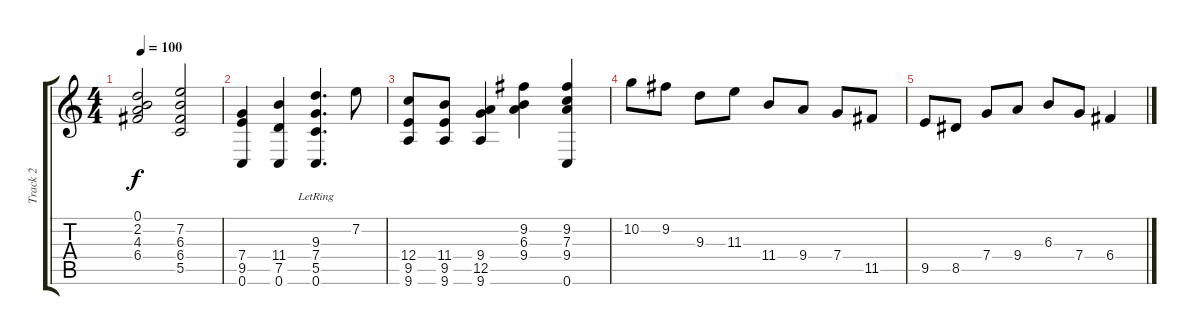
\track ("Track 2" "Track 2") {instrument electricguitarjazz bank 255}
\staff {score tabs}
\tuning (D4 A3 F3 C3 G2 C2) {hide}
\ts (4 4)
\tempo 100
\clef g2
\ks c
(0.1 2.2 4.3 6.4).2{dy f} (7.2 6.3 6.4 5.5).2 |
(7.4 9.5 0.6).4 (11.4 7.5 0.6).4 (9.3{lr} 7.4 5.5{lr} 0.6{lr}).4{d} 7.2.8 |
(12.4 9.5 9.6).8 (11.4 9.5 9.6).8 (9.4 12.5 9.6).4 (9.2 6.3 9.4).4 (9.2 7.3 9.4 0.6).4 |
10.2.8 9.2.8 9.3.8 11.3.8 11.4.8 9.4.8 7.4.8 11.5.8 |
9.5.8 8.5.8 7.4.8 9.4.8 6.3.8 7.4.8 6.4.4
